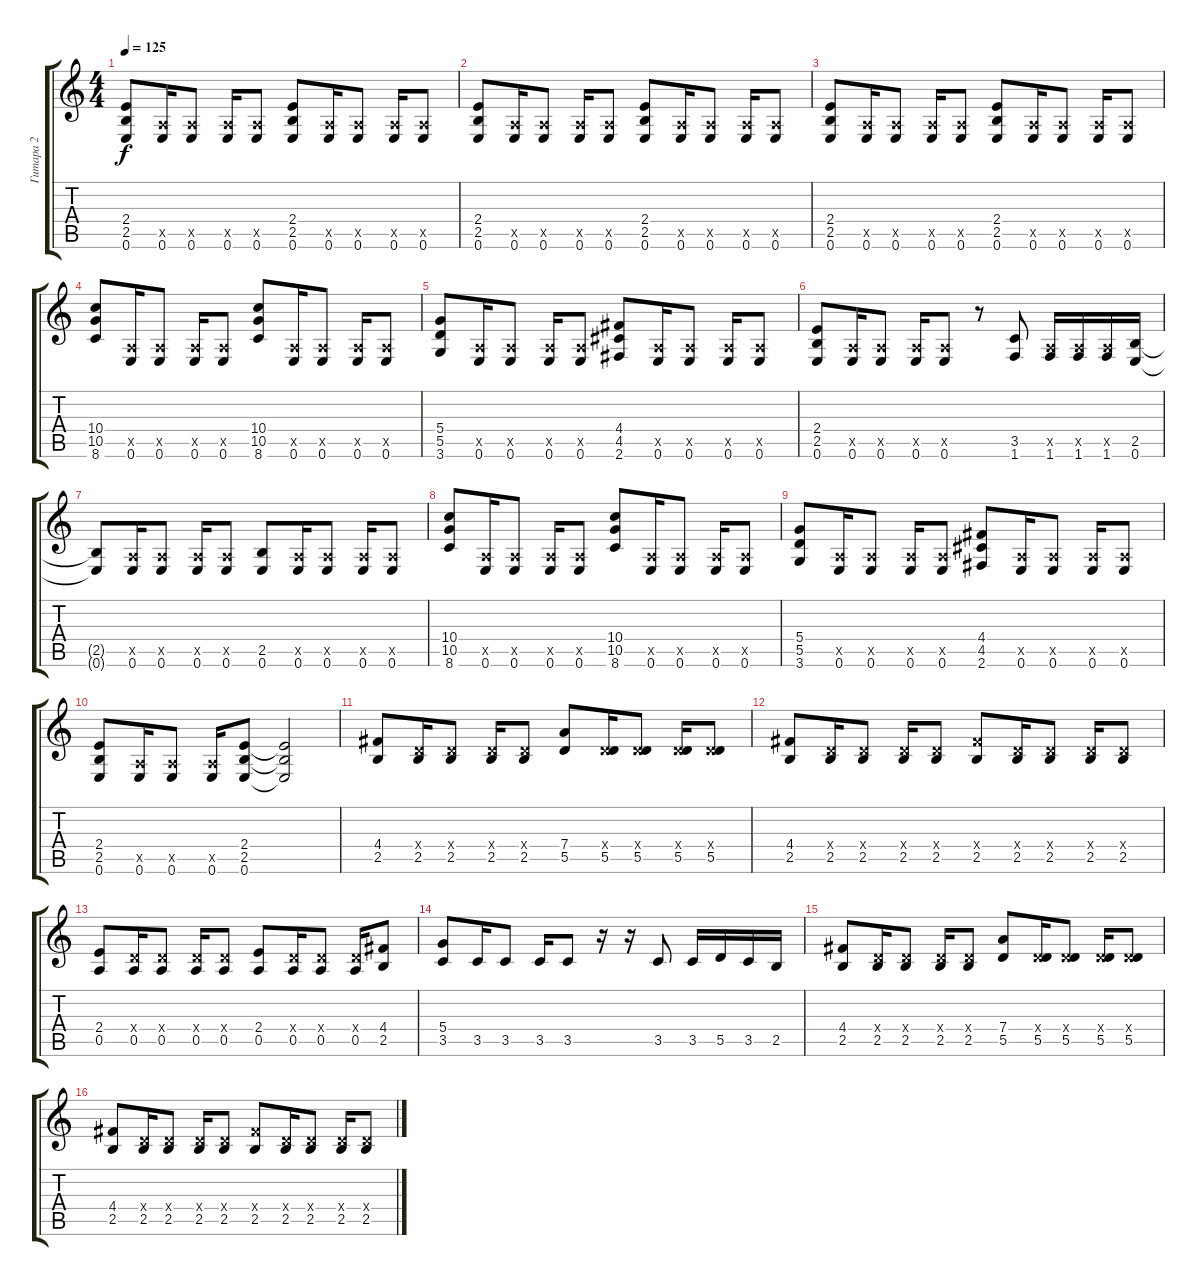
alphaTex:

\track ("Гитара 2" "Гитара 2") {instrument distortionguitar}
\staff {score tabs}
\tuning (E4 B3 G3 D3 A2 E2) {hide}
\ts (4 4)
\tempo 125
\clef g2
\ks c
(2.4 2.5 0.6).8{dy f} (0.5{x} 0.6).16 (0.5{x} 0.6).8 (0.5{x} 0.6).16 (0.5{x} 0.6).8 (2.4 2.5 0.6).8 (0.5{x} 0.6).16 (0.5{x} 0.6).8 (0.5{x} 0.6).16 (0.5{x} 0.6).8 |
(2.4 2.5 0.6).8 (0.5{x} 0.6).16 (0.5{x} 0.6).8 (0.5{x} 0.6).16 (0.5{x} 0.6).8 (2.4 2.5 0.6).8 (0.5{x} 0.6).16 (0.5{x} 0.6).8 (0.5{x} 0.6).16 (0.5{x} 0.6).8 |
(2.4 2.5 0.6).8 (0.5{x} 0.6).16 (0.5{x} 0.6).8 (0.5{x} 0.6).16 (0.5{x} 0.6).8 (2.4 2.5 0.6).8 (0.5{x} 0.6).16 (0.5{x} 0.6).8 (0.5{x} 0.6).16 (0.5{x} 0.6).8 |
(10.4 10.5 8.6).8 (0.5{x} 0.6).16 (0.5{x} 0.6).8 (0.5{x} 0.6).16 (0.5{x} 0.6).8 (10.4 10.5 8.6).8 (0.5{x} 0.6).16 (0.5{x} 0.6).8 (0.5{x} 0.6).16 (0.5{x} 0.6).8 |
(5.4 5.5 3.6).8 (0.5{x} 0.6).16 (0.5{x} 0.6).8 (0.5{x} 0.6).16 (0.5{x} 0.6).8 (4.4 4.5 2.6).8 (0.5{x} 0.6).16 (0.5{x} 0.6).8 (0.5{x} 0.6).16 (0.5{x} 0.6).8 |
(2.4 2.5 0.6).8 (0.5{x} 0.6).16 (0.5{x} 0.6).8 (0.5{x} 0.6).16 (0.5{x} 0.6).8 r.8 (3.5 1.6).8 (0.5{x} 1.6).16 (0.5{x} 1.6).16 (0.5{x} 1.6).16 (2.5 0.6).16 |
(2.5{t} 0.6{t}).8 (0.5{x} 0.6).16 (0.5{x} 0.6).8 (0.5{x} 0.6).16 (0.5{x} 0.6).8 (2.5 0.6).8 (0.5{x} 0.6).16 (0.5{x} 0.6).8 (0.5{x} 0.6).16 (0.5{x} 0.6).8 |
(10.4 10.5 8.6).8 (0.5{x} 0.6).16 (0.5{x} 0.6).8 (0.5{x} 0.6).16 (0.5{x} 0.6).8 (10.4 10.5 8.6).8 (0.5{x} 0.6).16 (0.5{x} 0.6).8 (0.5{x} 0.6).16 (0.5{x} 0.6).8 |
(5.4 5.5 3.6).8 (0.5{x} 0.6).16 (0.5{x} 0.6).8 (0.5{x} 0.6).16 (0.5{x} 0.6).8 (4.4 4.5 2.6).8 (0.5{x} 0.6).16 (0.5{x} 0.6).8 (0.5{x} 0.6).16 (0.5{x} 0.6).8 |
(2.4 2.5 0.6).8 (0.5{x} 0.6).16 (0.5{x} 0.6).8 (0.5{x} 0.6).16 (2.4 2.5 0.6).8 (2.4{t} 2.5{t} 0.6{t}).2 |
(4.4 2.5).8 (0.4{x} 2.5).16 (0.4{x} 2.5).8 (0.4{x} 2.5).16 (0.4{x} 2.5).8 (7.4 5.5).8 (0.4{x} 5.5).16 (0.4{x} 5.5).8 (0.4{x} 5.5).16 (0.4{x} 5.5).8 |
(4.4 2.5).8 (0.4{x} 2.5).16 (0.4{x} 2.5).8 (0.4{x} 2.5).16 (0.4{x} 2.5).8 (4.4{x} 2.5).8 (0.4{x} 2.5).16 (0.4{x} 2.5).8 (0.4{x} 2.5).16 (0.4{x} 2.5).8 |
(2.4 0.5).8 (0.4{x} 0.5).16 (0.4{x} 0.5).8 (0.4{x} 0.5).16 (0.4{x} 0.5).8 (2.4 0.5).8 (0.4{x} 0.5).16 (0.4{x} 0.5).8 (0.4{x} 0.5).16 (4.4 2.5).8 |
(5.4 3.5).8 3.5.16 3.5.8 3.5.16 3.5.8 r.16 r.16 3.5.8 3.5.16 5.5.16 3.5.16 2.5.16 |
(4.4 2.5).8 (0.4{x} 2.5).16 (0.4{x} 2.5).8 (0.4{x} 2.5).16 (0.4{x} 2.5).8 (7.4 5.5).8 (0.4{x} 5.5).16 (0.4{x} 5.5).8 (0.4{x} 5.5).16 (0.4{x} 5.5).8 |
(4.4 2.5).8 (0.4{x} 2.5).16 (0.4{x} 2.5).8 (0.4{x} 2.5).16 (0.4{x} 2.5).8 (4.4{x} 2.5).8 (0.4{x} 2.5).16 (0.4{x} 2.5).8 (0.4{x} 2.5).16 (0.4{x} 2.5).8
